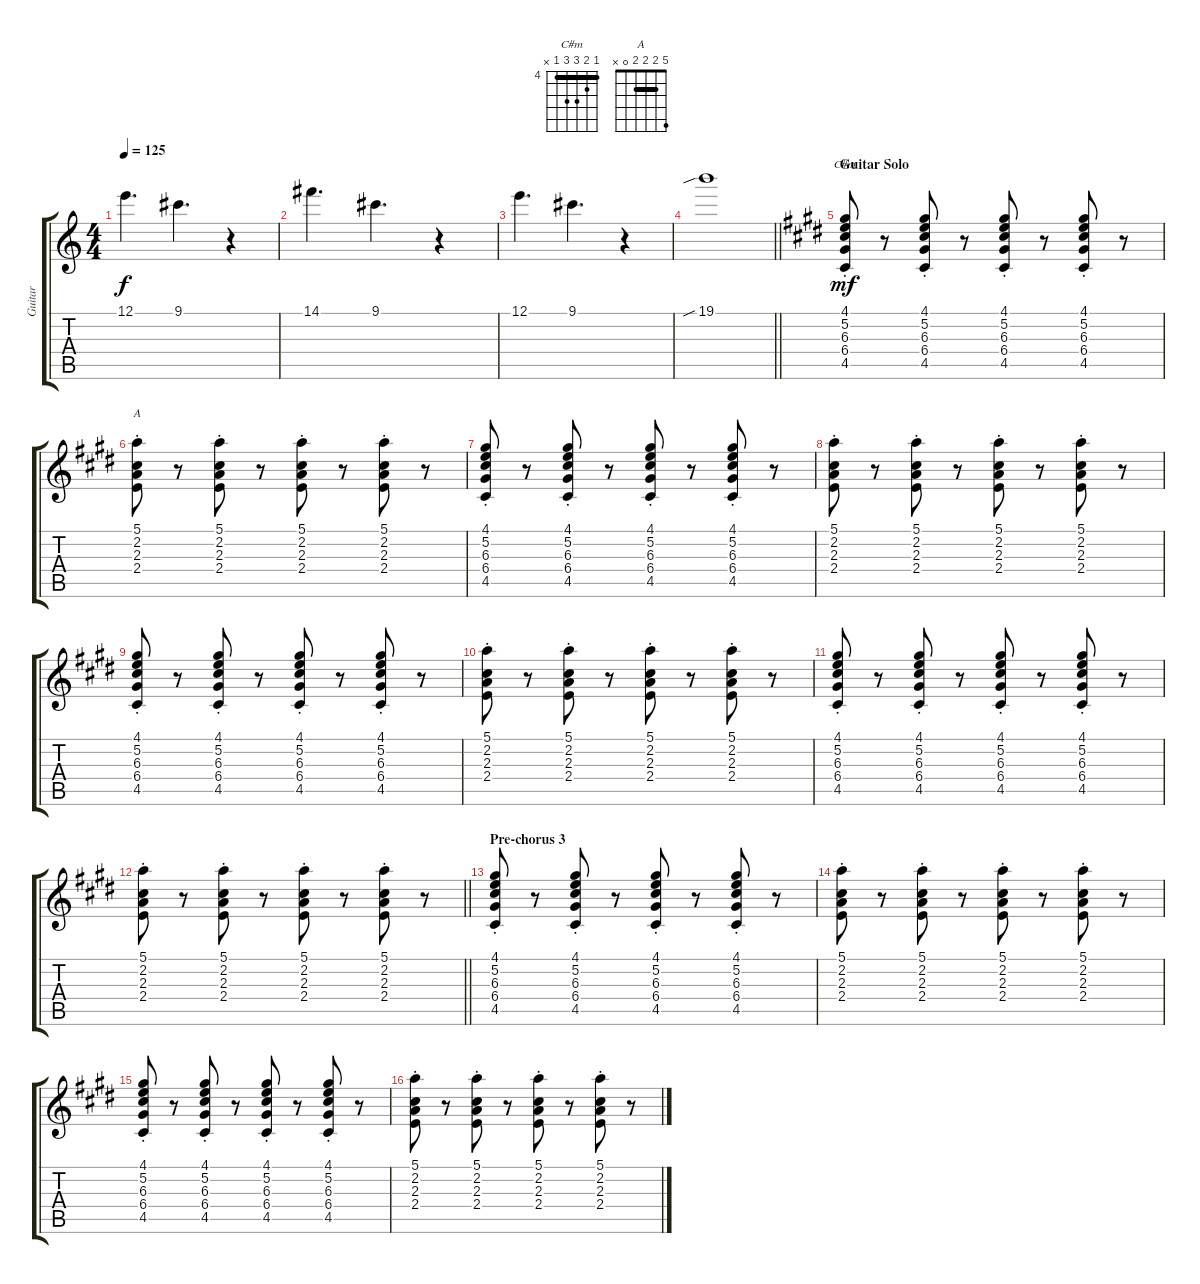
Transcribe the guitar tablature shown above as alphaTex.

\track ("Guitar" "Guitar") {instrument electricguitarclean}
\staff {score tabs}
\tuning (E4 B3 G3 D3 A2 E2) {hide}
\chord ("C#m" 4 5 6 6 4 x) {firstfret 4 barre 4}
\chord ("A" 5 2 2 2 0 x) {barre 2}
\ts (4 4)
\tempo 125
\clef g2
\ks c
12.1.4{d dy f volume 13} 9.1.4{d} r.4 |
14.1.4{d} 9.1.4{d} r.4 |
12.1.4{d} 9.1.4{d} r.4 |
\barLineRight lightlight
19.1{sib}.1 |
\section ("" "Guitar Solo")
\ks c#minor
(4.1{st} 5.2{st} 6.3{st} 6.4{st} 4.5{st}).8{ch "C#m" dy mf volume 10 balance 8 instrument electricguitarclean} r.8 (4.1{st} 5.2{st} 6.3{st} 6.4{st} 4.5{st}).8 r.8 (4.1{st} 5.2{st} 6.3{st} 6.4{st} 4.5{st}).8 r.8 (4.1{st} 5.2{st} 6.3{st} 6.4{st} 4.5{st}).8 r.8 |
(5.1{st} 2.2{st} 2.3{st} 2.4{st}).8{ch "A"} r.8 (5.1{st} 2.2{st} 2.3{st} 2.4{st}).8 r.8 (5.1{st} 2.2{st} 2.3{st} 2.4{st}).8 r.8 (5.1{st} 2.2{st} 2.3{st} 2.4{st}).8 r.8 |
(4.1{st} 5.2{st} 6.3{st} 6.4{st} 4.5{st}).8 r.8 (4.1{st} 5.2{st} 6.3{st} 6.4{st} 4.5{st}).8 r.8 (4.1{st} 5.2{st} 6.3{st} 6.4{st} 4.5{st}).8 r.8 (4.1{st} 5.2{st} 6.3{st} 6.4{st} 4.5{st}).8 r.8 |
(5.1{st} 2.2{st} 2.3{st} 2.4{st}).8 r.8 (5.1{st} 2.2{st} 2.3{st} 2.4{st}).8 r.8 (5.1{st} 2.2{st} 2.3{st} 2.4{st}).8 r.8 (5.1{st} 2.2{st} 2.3{st} 2.4{st}).8 r.8 |
(4.1{st} 5.2{st} 6.3{st} 6.4{st} 4.5{st}).8 r.8 (4.1{st} 5.2{st} 6.3{st} 6.4{st} 4.5{st}).8 r.8 (4.1{st} 5.2{st} 6.3{st} 6.4{st} 4.5{st}).8 r.8 (4.1{st} 5.2{st} 6.3{st} 6.4{st} 4.5{st}).8 r.8 |
(5.1{st} 2.2{st} 2.3{st} 2.4{st}).8 r.8 (5.1{st} 2.2{st} 2.3{st} 2.4{st}).8 r.8 (5.1{st} 2.2{st} 2.3{st} 2.4{st}).8 r.8 (5.1{st} 2.2{st} 2.3{st} 2.4{st}).8 r.8 |
(4.1{st} 5.2{st} 6.3{st} 6.4{st} 4.5{st}).8 r.8 (4.1{st} 5.2{st} 6.3{st} 6.4{st} 4.5{st}).8 r.8 (4.1{st} 5.2{st} 6.3{st} 6.4{st} 4.5{st}).8 r.8 (4.1{st} 5.2{st} 6.3{st} 6.4{st} 4.5{st}).8 r.8 |
\barLineRight lightlight
(5.1{st} 2.2{st} 2.3{st} 2.4{st}).8 r.8 (5.1{st} 2.2{st} 2.3{st} 2.4{st}).8 r.8 (5.1{st} 2.2{st} 2.3{st} 2.4{st}).8 r.8 (5.1{st} 2.2{st} 2.3{st} 2.4{st}).8 r.8 |
\section ("" "Pre-chorus 3")
(4.1{st} 5.2{st} 6.3{st} 6.4{st} 4.5{st}).8 r.8 (4.1{st} 5.2{st} 6.3{st} 6.4{st} 4.5{st}).8 r.8 (4.1{st} 5.2{st} 6.3{st} 6.4{st} 4.5{st}).8 r.8 (4.1{st} 5.2{st} 6.3{st} 6.4{st} 4.5{st}).8 r.8 |
(5.1{st} 2.2{st} 2.3{st} 2.4{st}).8 r.8 (5.1{st} 2.2{st} 2.3{st} 2.4{st}).8 r.8 (5.1{st} 2.2{st} 2.3{st} 2.4{st}).8 r.8 (5.1{st} 2.2{st} 2.3{st} 2.4{st}).8 r.8 |
(4.1{st} 5.2{st} 6.3{st} 6.4{st} 4.5{st}).8 r.8 (4.1{st} 5.2{st} 6.3{st} 6.4{st} 4.5{st}).8 r.8 (4.1{st} 5.2{st} 6.3{st} 6.4{st} 4.5{st}).8 r.8 (4.1{st} 5.2{st} 6.3{st} 6.4{st} 4.5{st}).8 r.8 |
(5.1{st} 2.2{st} 2.3{st} 2.4{st}).8 r.8 (5.1{st} 2.2{st} 2.3{st} 2.4{st}).8 r.8 (5.1{st} 2.2{st} 2.3{st} 2.4{st}).8 r.8 (5.1{st} 2.2{st} 2.3{st} 2.4{st}).8 r.8
